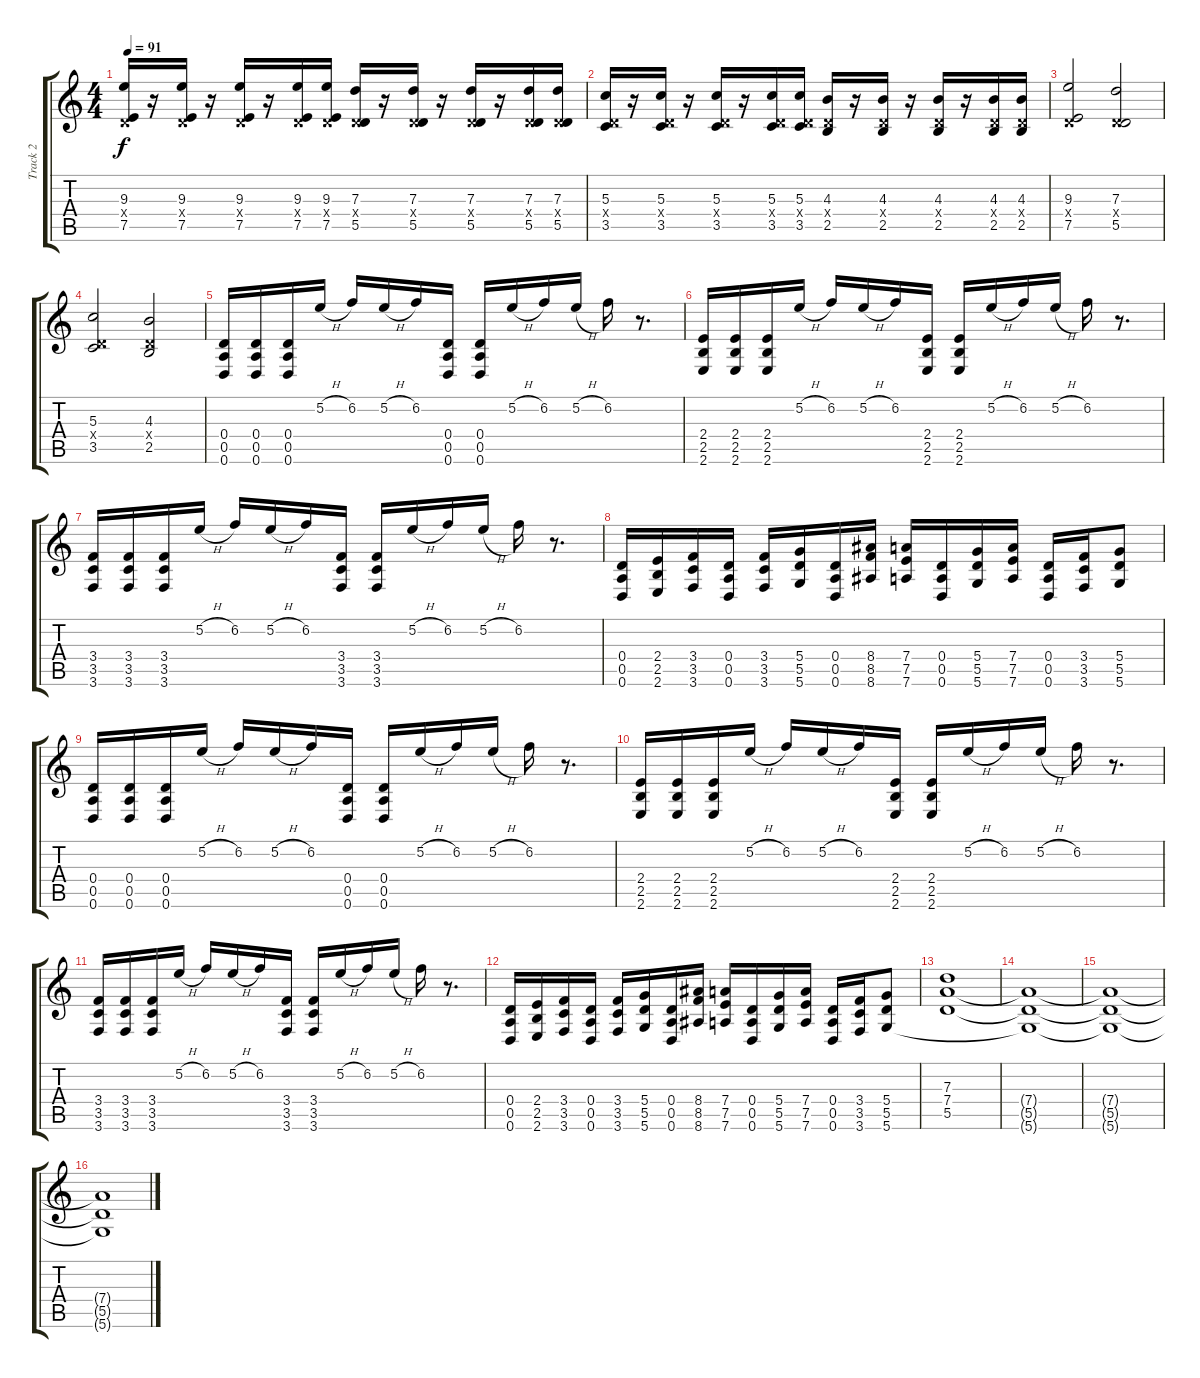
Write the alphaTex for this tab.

\track ("Track 2" "Track 2") {instrument overdrivenguitar}
\staff {score tabs}
\tuning (E4 B3 G3 D3 A2 D2) {hide}
\ts (4 4)
\tempo 91
\clef g2
\ks c
(9.3 0.4{x} 7.5).16{dy f} r.16 (9.3 0.4{x} 7.5).16 r.16 (9.3 0.4{x} 7.5).16 r.16 (9.3 0.4{x} 7.5).16 (9.3 0.4{x} 7.5).16 (7.3 0.4{x} 5.5).16 r.16 (7.3 0.4{x} 5.5).16 r.16 (7.3 0.4{x} 5.5).16 r.16 (7.3 0.4{x} 5.5).16 (7.3 0.4{x} 5.5).16 |
(5.3 0.4{x} 3.5).16 r.16 (5.3 0.4{x} 3.5).16 r.16 (5.3 0.4{x} 3.5).16 r.16 (5.3 0.4{x} 3.5).16 (5.3 0.4{x} 3.5).16 (4.3 0.4{x} 2.5).16 r.16 (4.3 0.4{x} 2.5).16 r.16 (4.3 0.4{x} 2.5).16 r.16 (4.3 0.4{x} 2.5).16 (4.3 0.4{x} 2.5).16 |
(9.3 0.4{x} 7.5).2 (7.3 0.4{x} 5.5).2 |
(5.3 0.4{x} 3.5).2 (4.3 0.4{x} 2.5).2 |
(0.4 0.5 0.6).16 (0.4 0.5 0.6).16 (0.4 0.5 0.6).16 5.2{h}.16 6.2.16 5.2{h}.16 6.2.16 (0.4 0.5 0.6).16 (0.4 0.5 0.6).16 5.2{h}.16 6.2.16 5.2{h}.16 6.2.16 r.8{d} |
(2.4 2.5 2.6).16 (2.4 2.5 2.6).16 (2.4 2.5 2.6).16 5.2{h}.16 6.2.16 5.2{h}.16 6.2.16 (2.4 2.5 2.6).16 (2.4 2.5 2.6).16 5.2{h}.16 6.2.16 5.2{h}.16 6.2.16 r.8{d} |
(3.4 3.5 3.6).16 (3.4 3.5 3.6).16 (3.4 3.5 3.6).16 5.2{h}.16 6.2.16 5.2{h}.16 6.2.16 (3.4 3.5 3.6).16 (3.4 3.5 3.6).16 5.2{h}.16 6.2.16 5.2{h}.16 6.2.16 r.8{d} |
(0.4 0.5 0.6).16 (2.4 2.5 2.6).16 (3.4 3.5 3.6).16 (0.4 0.5 0.6).16 (3.4 3.5 3.6).16 (5.4 5.5 5.6).16 (0.4 0.5 0.6).16 (8.4 8.5 8.6).16 (7.4 7.5 7.6).16 (0.4 0.5 0.6).16 (5.4 5.5 5.6).16 (7.4 7.5 7.6).16 (0.4 0.5 0.6).16 (3.4 3.5 3.6).16 (5.4 5.5 5.6).8 |
(0.4 0.5 0.6).16 (0.4 0.5 0.6).16 (0.4 0.5 0.6).16 5.2{h}.16 6.2.16 5.2{h}.16 6.2.16 (0.4 0.5 0.6).16 (0.4 0.5 0.6).16 5.2{h}.16 6.2.16 5.2{h}.16 6.2.16 r.8{d} |
(2.4 2.5 2.6).16 (2.4 2.5 2.6).16 (2.4 2.5 2.6).16 5.2{h}.16 6.2.16 5.2{h}.16 6.2.16 (2.4 2.5 2.6).16 (2.4 2.5 2.6).16 5.2{h}.16 6.2.16 5.2{h}.16 6.2.16 r.8{d} |
(3.4 3.5 3.6).16 (3.4 3.5 3.6).16 (3.4 3.5 3.6).16 5.2{h}.16 6.2.16 5.2{h}.16 6.2.16 (3.4 3.5 3.6).16 (3.4 3.5 3.6).16 5.2{h}.16 6.2.16 5.2{h}.16 6.2.16 r.8{d} |
(0.4 0.5 0.6).16 (2.4 2.5 2.6).16 (3.4 3.5 3.6).16 (0.4 0.5 0.6).16 (3.4 3.5 3.6).16 (5.4 5.5 5.6).16 (0.4 0.5 0.6).16 (8.4 8.5 8.6).16 (7.4 7.5 7.6).16 (0.4 0.5 0.6).16 (5.4 5.5 5.6).16 (7.4 7.5 7.6).16 (0.4 0.5 0.6).16 (3.4 3.5 3.6).16 (5.4 5.5 5.6).8 |
(7.3 7.4 5.5).1 |
(7.4{t} 5.5{t} 5.6{t}).1 |
(7.4{t} 5.5{t} 5.6{t}).1 |
(7.4{t} 5.5{t} 5.6{t}).1
